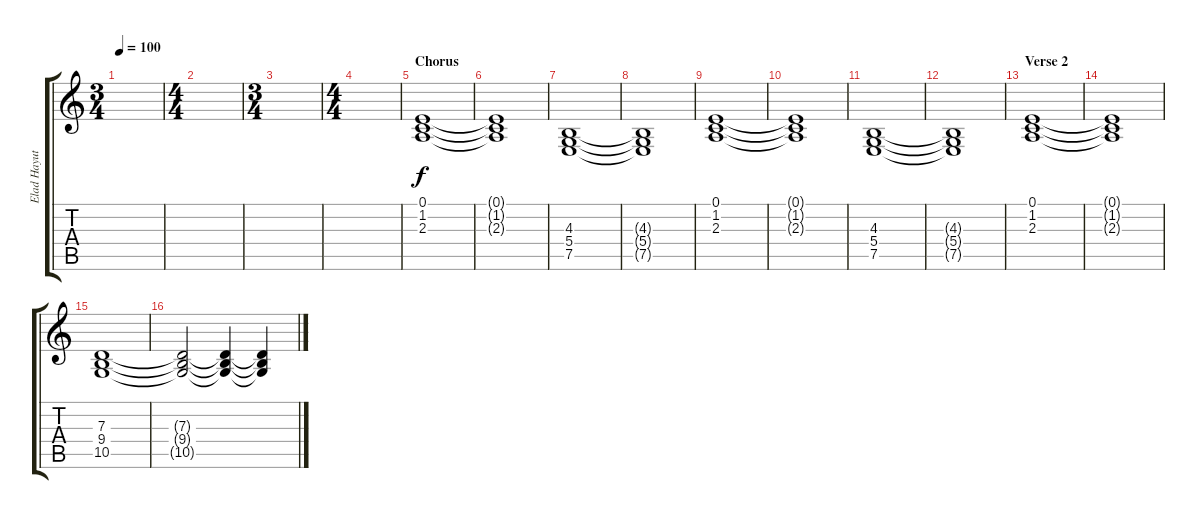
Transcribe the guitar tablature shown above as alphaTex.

\track ("Elad Hayut" "Elad Hayut") {instrument stringensemble1}
\staff {score tabs}
\tuning (E4 B3 G3 D3 A2 E2) {hide}
\ts (3 4)
\tempo 100
\clef g2
\ks c
|
\ts (4 4)
|
\ts (3 4)
|
\ts (4 4)
|
\section ("" "Chorus")
(0.1 1.2 2.3).1 |
(0.1{t} 1.2{t} 2.3{t}).1 |
(4.3 5.4 7.5).1 |
(4.3{t} 5.4{t} 7.5{t}).1 |
(0.1 1.2 2.3).1 |
(0.1{t} 1.2{t} 2.3{t}).1 |
(4.3 5.4 7.5).1 |
(4.3{t} 5.4{t} 7.5{t}).1 |
\section ("" "Verse 2")
(0.1 1.2 2.3).1{instrument choiraahs} |
(0.1{t} 1.2{t} 2.3{t}).1 |
(7.3 9.4 10.5).1{instrument choiraahs} |
(7.3{t} 9.4{t} 10.5{t}).2 (7.3{t} 9.4{t} 10.5{t}).4 (7.3{t} 9.4{t} 10.5{t}).4
